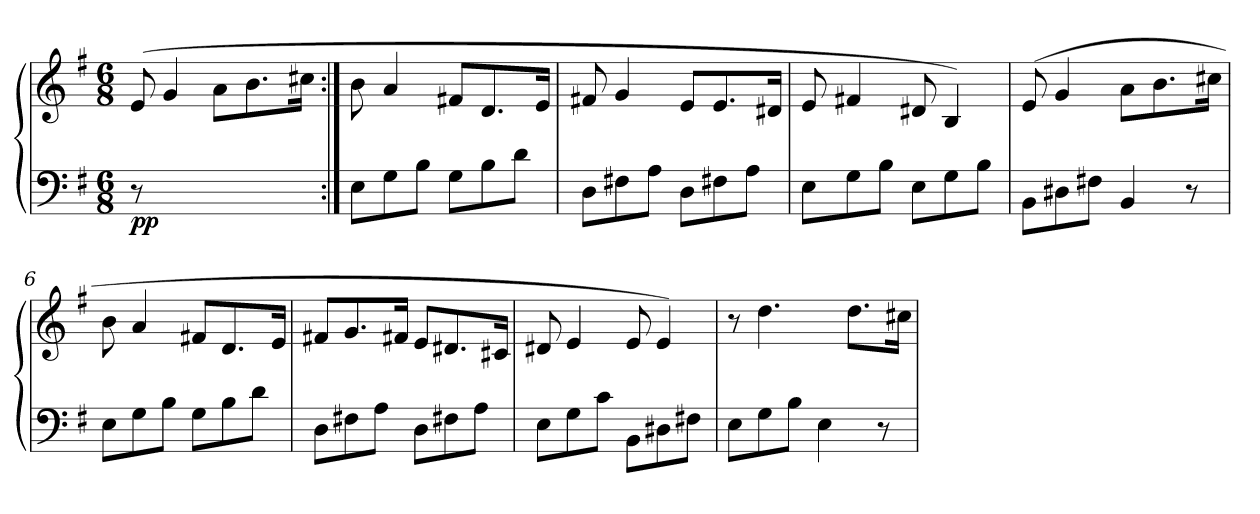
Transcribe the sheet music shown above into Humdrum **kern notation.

**kern	**kern	**dynam
*part1	*part1	*part1
*staff2	*staff1	*staff1/2
*clefF4	*clefG2	*
*k[f#]	*k[f#]	*
*G:	*G:	*
*M6/8	*M6/8	*
=1	=1	=1
!	!	!LO:DY:b=2
!	!	!LO:DY:n=1:b
8r	(8e	p p
2ryy	4g	.
.	8a\L	.
.	8.b\	.
8ryy	.	.
.	16cc#X\Jk	.
=2:|!	=2:|!	=2:|!
8E\L	8b	.
8G\	4a	.
8B\J	.	.
8G\L	8f#X/L	.
8B\	8.d/	.
8d\J	.	.
.	16e/Jk	.
=3	=3	=3
8D\L	8f#X	.
8F#X\	4g	.
8A\J	.	.
8D\L	8e/L	.
8F#X\	8.e/	.
8A\J	.	.
.	16d#X/Jk	.
=4	=4	=4
8E\L	8e	.
8G\	4f#X	.
8B\J	.	.
8E\L	8d#X	.
8G\	4B)	.
8B\J	.	.
=5	=5	=5
8BB\L	(8e	.
8D#X\	4g	.
8F#X\J	.	.
4BB	8a\L	.
.	8.b\	.
8r	.	.
.	16cc#X\Jk	.
=6	=6	=6
8E\L	8b	.
8G\	4a	.
8B\J	.	.
8G\L	8f#X/L	.
8B\	8.d/	.
8d\J	.	.
.	16e/Jk	.
=7	=7	=7
8D\L	8f#X/L	.
8F#X\	8.g/	.
8A\J	.	.
.	16f#X/Jk	.
8D\L	8e/L	.
8F#X\	8.d#X/	.
8A\J	.	.
.	16c#X/Jk	.
=8	=8	=8
8E\L	8d#X	.
8G\	4e	.
8c\J	.	.
8BB\L	8e	.
8D#X\	4e)	.
8F#X\J	.	.
=9	=9	=9
8E\L	8r	.
!	!	!LO:DY:b=2
!	!	!LO:DY:n=1:b
8G\	4.dd	mf mf
8B\J	.	.
4E	.	.
.	8.dd\L	.
8r	.	.
.	16cc#X\Jk	.
=	=	=
*-	*-	*-
